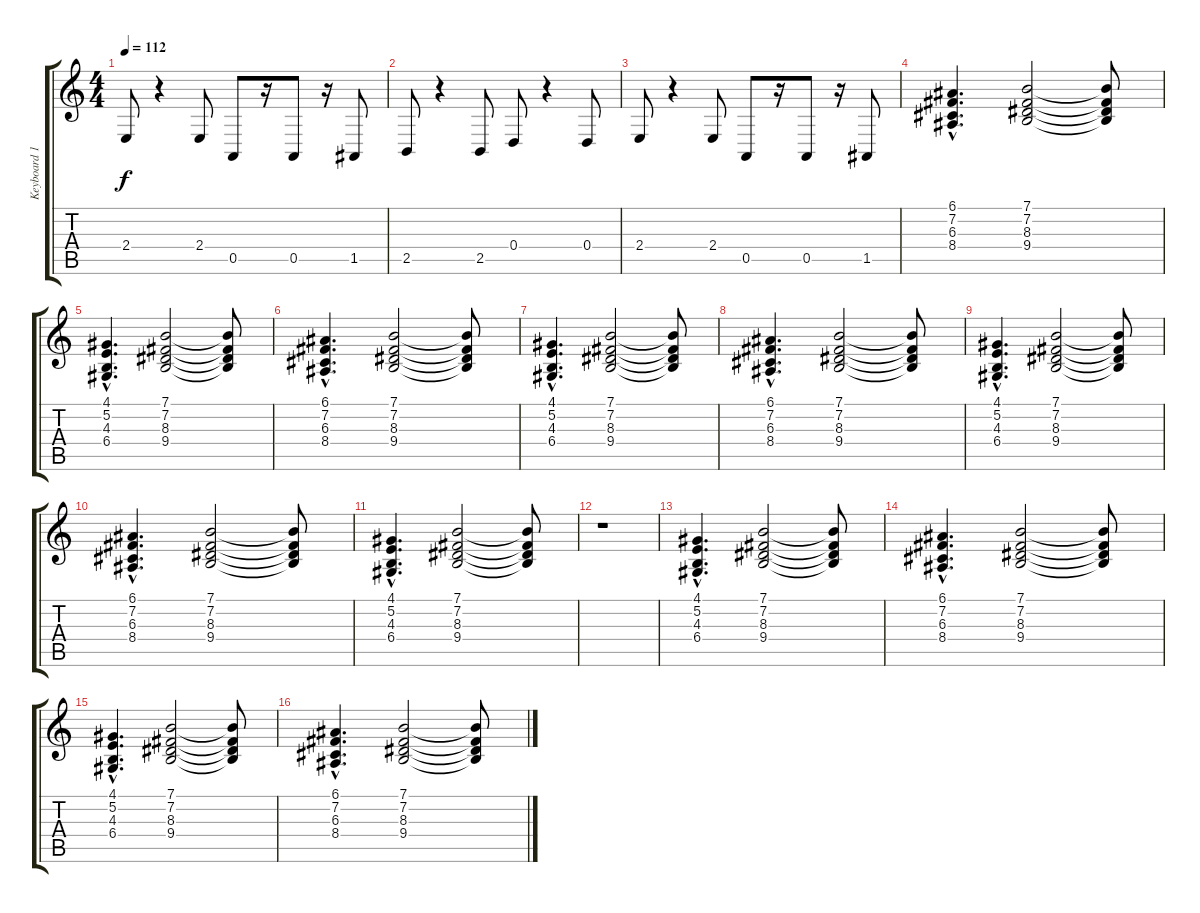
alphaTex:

\track ("Keyboard 1" "Keyboard 1") {instrument acousticgrandpiano}
\staff {score tabs}
\tuning (E4 B3 G3 D3 A2 E2) {hide}
\ts (4 4)
\tempo 112
\clef g2
\ks c
2.4.8{dy f} r.4 2.4.8 0.5.8 r.16 0.5.8 r.16 1.5.8 |
2.5.8 r.4 2.5.8 0.4.8 r.4 0.4.8 |
2.4.8 r.4 2.4.8 0.5.8 r.16 0.5.8 r.16 1.5.8 |
(6.1{hac} 7.2{hac} 6.3{hac} 8.4{hac}).4{d} (7.1 7.2 8.3 9.4).2 (7.1{t} 7.2{t} 8.3{t} 9.4{t}).8 |
(4.1{hac} 5.2{hac} 4.3{hac} 6.4{hac}).4{d} (7.1 7.2 8.3 9.4).2 (7.1{t} 7.2{t} 8.3{t} 9.4{t}).8 |
(6.1{hac} 7.2{hac} 6.3{hac} 8.4{hac}).4{d} (7.1 7.2 8.3 9.4).2 (7.1{t} 7.2{t} 8.3{t} 9.4{t}).8 |
(4.1{hac} 5.2{hac} 4.3{hac} 6.4{hac}).4{d} (7.1 7.2 8.3 9.4).2 (7.1{t} 7.2{t} 8.3{t} 9.4{t}).8 |
(6.1{hac} 7.2{hac} 6.3{hac} 8.4{hac}).4{d} (7.1 7.2 8.3 9.4).2 (7.1{t} 7.2{t} 8.3{t} 9.4{t}).8 |
(4.1{hac} 5.2{hac} 4.3{hac} 6.4{hac}).4{d} (7.1 7.2 8.3 9.4).2 (7.1{t} 7.2{t} 8.3{t} 9.4{t}).8 |
(6.1{hac} 7.2{hac} 6.3{hac} 8.4{hac}).4{d} (7.1 7.2 8.3 9.4).2 (7.1{t} 7.2{t} 8.3{t} 9.4{t}).8 |
(4.1{hac} 5.2{hac} 4.3{hac} 6.4{hac}).4{d} (7.1 7.2 8.3 9.4).2 (7.1{t} 7.2{t} 8.3{t} 9.4{t}).8 |
r.1 |
(4.1{hac} 5.2{hac} 4.3{hac} 6.4{hac}).4{d} (7.1 7.2 8.3 9.4).2 (7.1{t} 7.2{t} 8.3{t} 9.4{t}).8 |
(6.1{hac} 7.2{hac} 6.3{hac} 8.4{hac}).4{d} (7.1 7.2 8.3 9.4).2 (7.1{t} 7.2{t} 8.3{t} 9.4{t}).8 |
(4.1{hac} 5.2{hac} 4.3{hac} 6.4{hac}).4{d} (7.1 7.2 8.3 9.4).2 (7.1{t} 7.2{t} 8.3{t} 9.4{t}).8 |
(6.1{hac} 7.2{hac} 6.3{hac} 8.4{hac}).4{d} (7.1 7.2 8.3 9.4).2 (7.1{t} 7.2{t} 8.3{t} 9.4{t}).8
